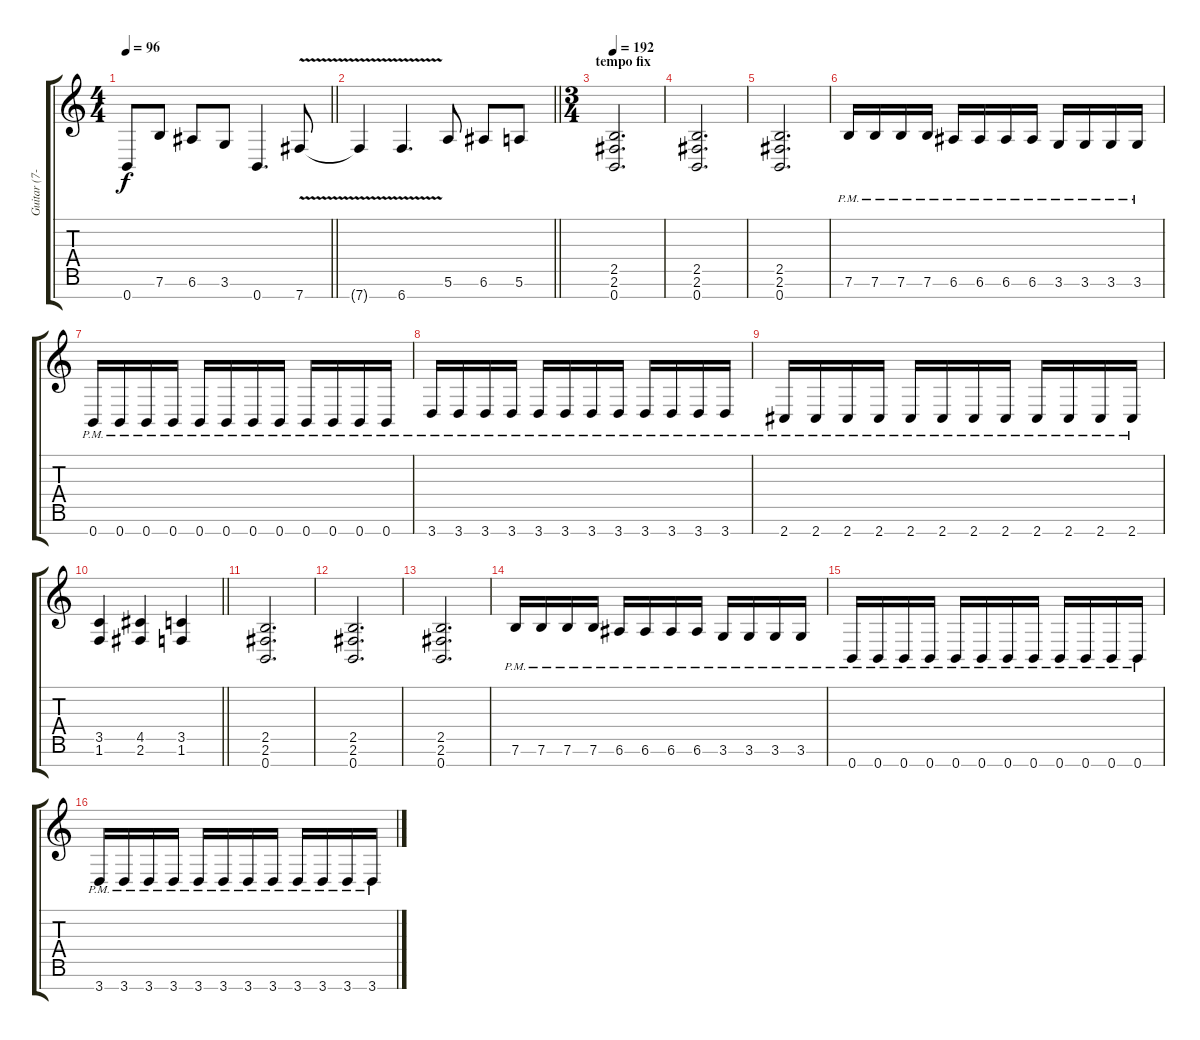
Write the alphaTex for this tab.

\track ("Guitar (7-string)" "Guitar (7-") {instrument distortionguitar}
\staff {score tabs}
\tuning (E4 B3 G3 D3 A2 E2 B1) {hide}
\ts (4 4)
\tempo 96
\clef g2
\barLineRight lightlight
\ks c
0.7{t}.8{dy f} 7.6.8 6.6.8 3.6.8 0.7.4{d} 7.7{v}.8 |
\barLineRight lightlight
7.7{t}.4 6.7{v}.4{d} 5.6.8 6.6.8 5.6.8 |
\ts (3 4)
\section ("" "tempo fix")
\tempo 192
(2.5 2.6 0.7).2{d balance 8 instrument distortionguitar} |
(2.5 2.6 0.7).2{d} |
(2.5 2.6 0.7).2{d} |
7.6{pm}.16 7.6{pm}.16 7.6{pm}.16 7.6{pm}.16 6.6{pm}.16 6.6{pm}.16 6.6{pm}.16 6.6{pm}.16 3.6{pm}.16 3.6{pm}.16 3.6{pm}.16 3.6{pm}.16 |
0.7{pm}.16 0.7{pm}.16 0.7{pm}.16 0.7{pm}.16 0.7{pm}.16 0.7{pm}.16 0.7{pm}.16 0.7{pm}.16 0.7{pm}.16 0.7{pm}.16 0.7{pm}.16 0.7{pm}.16 |
3.7{pm}.16 3.7{pm}.16 3.7{pm}.16 3.7{pm}.16 3.7{pm}.16 3.7{pm}.16 3.7{pm}.16 3.7{pm}.16 3.7{pm}.16 3.7{pm}.16 3.7{pm}.16 3.7{pm}.16 |
2.7{pm}.16 2.7{pm}.16 2.7{pm}.16 2.7{pm}.16 2.7{pm}.16 2.7{pm}.16 2.7{pm}.16 2.7{pm}.16 2.7{pm}.16 2.7{pm}.16 2.7{pm}.16 2.7{pm}.16 |
\barLineRight lightlight
(3.5 1.6).4 (4.5 2.6).4 (3.5 1.6).4 |
(2.5 2.6 0.7).2{d} |
(2.5 2.6 0.7).2{d} |
(2.5 2.6 0.7).2{d} |
7.6{pm}.16 7.6{pm}.16 7.6{pm}.16 7.6{pm}.16 6.6{pm}.16 6.6{pm}.16 6.6{pm}.16 6.6{pm}.16 3.6{pm}.16 3.6{pm}.16 3.6{pm}.16 3.6{pm}.16 |
0.7{pm}.16 0.7{pm}.16 0.7{pm}.16 0.7{pm}.16 0.7{pm}.16 0.7{pm}.16 0.7{pm}.16 0.7{pm}.16 0.7{pm}.16 0.7{pm}.16 0.7{pm}.16 0.7{pm}.16 |
3.7{pm}.16 3.7{pm}.16 3.7{pm}.16 3.7{pm}.16 3.7{pm}.16 3.7{pm}.16 3.7{pm}.16 3.7{pm}.16 3.7{pm}.16 3.7{pm}.16 3.7{pm}.16 3.7{pm}.16
